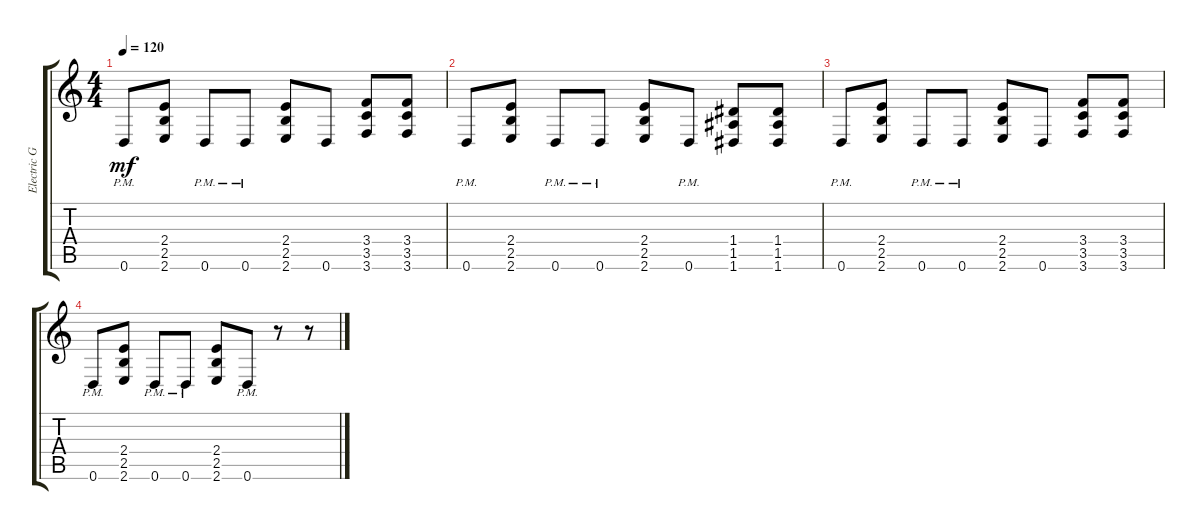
\track ("Electric Guitar" "Electric G") {instrument distortionguitar}
\staff {score tabs}
\tuning (E4 B3 G3 D3 A2 D2) {hide}
\ts (4 4)
\tempo 120
\clef g2
\ks c
0.6{pm}.8{dy mf instrument distortionguitar} (2.4 2.5 2.6).8 0.6{pm}.8 0.6{pm}.8 (2.4 2.5 2.6).8 0.6.8 (3.4 3.5 3.6).8 (3.4 3.5 3.6).8 |
0.6{pm}.8 (2.4 2.5 2.6).8 0.6{pm}.8 0.6{pm}.8 (2.4 2.5 2.6).8 0.6{pm}.8 (1.4 1.5 1.6).8 (1.4 1.5 1.6).8 |
0.6{pm}.8 (2.4 2.5 2.6).8 0.6{pm}.8 0.6{pm}.8 (2.4 2.5 2.6).8 0.6.8 (3.4 3.5 3.6).8 (3.4 3.5 3.6).8 |
0.6{pm}.8 (2.4 2.5 2.6).8 0.6{pm}.8 0.6{pm}.8 (2.4 2.5 2.6).8 0.6{pm}.8 r.8 r.8
